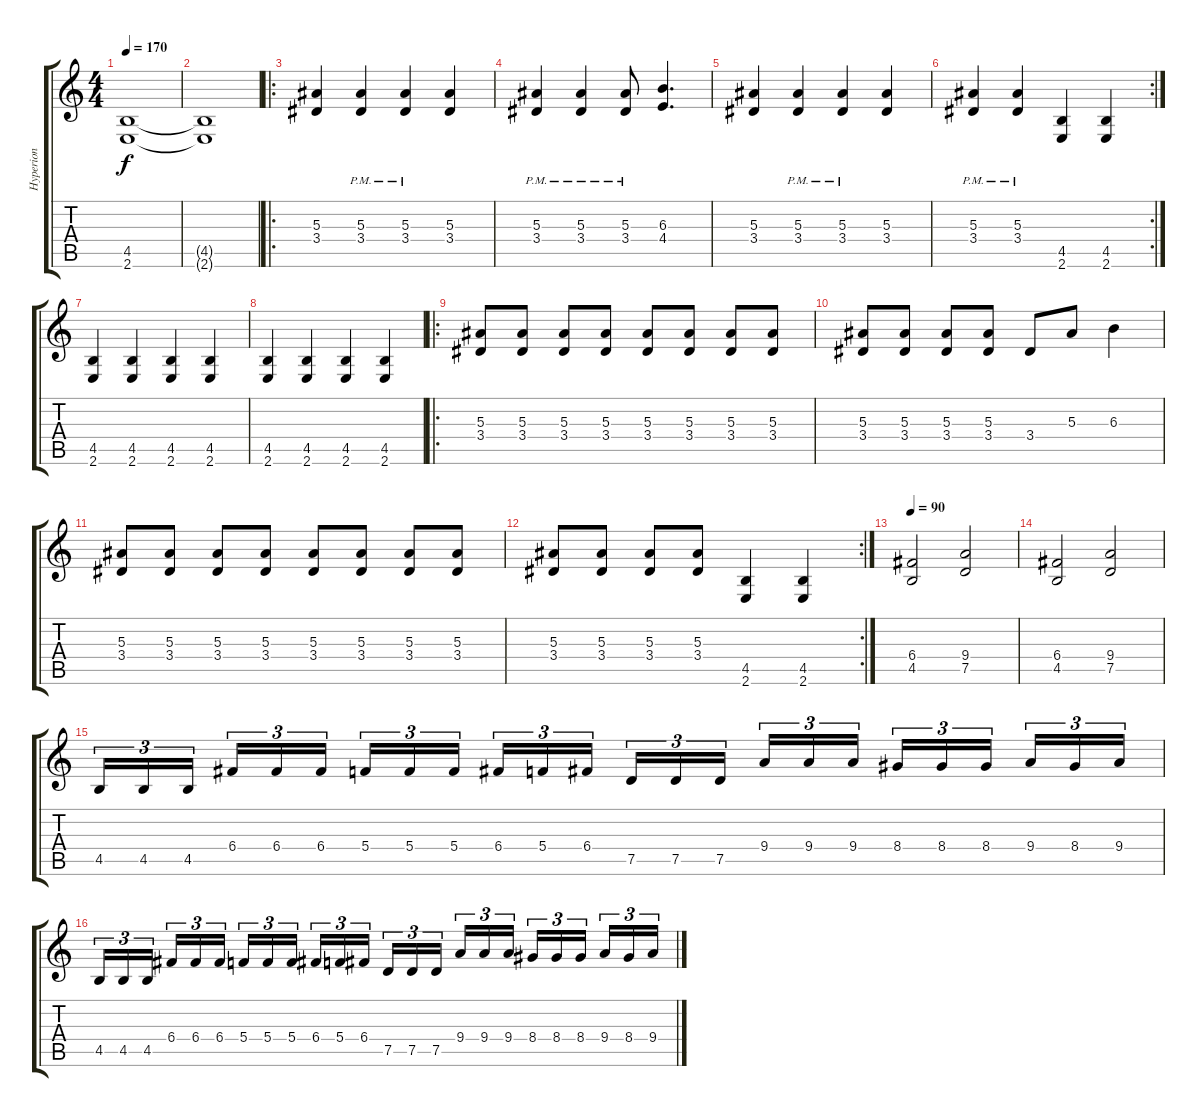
\track ("Hyperion" "Hyperion") {instrument distortionguitar}
\staff {score tabs}
\tuning (D4 A3 F3 C3 G2 D2) {hide}
\ts (4 4)
\tempo 170
\clef g2
\ks c
(4.5 2.6).1{dy f} |
(4.5{t} 2.6{t}).1 |
\ro
(5.3 3.4).4 (5.3{pm} 3.4{pm}).4 (5.3{pm} 3.4{pm}).4 (5.3 3.4).4 |
(5.3{pm} 3.4{pm}).4 (5.3{pm} 3.4{pm}).4 (5.3{pm} 3.4{pm}).8 (6.3 4.4).4{d} |
(5.3 3.4).4 (5.3{pm} 3.4{pm}).4 (5.3{pm} 3.4{pm}).4 (5.3 3.4).4 |
\rc 2
(5.3{pm} 3.4{pm}).4 (5.3{pm} 3.4{pm}).4 (4.5 2.6).4 (4.5 2.6).4 |
(4.5 2.6).4 (4.5 2.6).4 (4.5 2.6).4 (4.5 2.6).4 |
(4.5 2.6).4 (4.5 2.6).4 (4.5 2.6).4 (4.5 2.6).4 |
\ro
(5.3 3.4).8 (5.3 3.4).8 (5.3 3.4).8 (5.3 3.4).8 (5.3 3.4).8 (5.3 3.4).8 (5.3 3.4).8 (5.3 3.4).8 |
(5.3 3.4).8 (5.3 3.4).8 (5.3 3.4).8 (5.3 3.4).8 3.4.8 5.3.8 6.3.4 |
(5.3 3.4).8 (5.3 3.4).8 (5.3 3.4).8 (5.3 3.4).8 (5.3 3.4).8 (5.3 3.4).8 (5.3 3.4).8 (5.3 3.4).8 |
\rc 2
(5.3 3.4).8 (5.3 3.4).8 (5.3 3.4).8 (5.3 3.4).8 (4.5 2.6).4 (4.5 2.6).4 |
\tempo 90
(6.4 4.5).2 (9.4 7.5).2 |
(6.4 4.5).2 (9.4 7.5).2 |
4.5.16{tu (3 2)} 4.5.16{tu (3 2)} 4.5.16{tu (3 2) beam splitsecondary} 6.4.16{tu (3 2)} 6.4.16{tu (3 2)} 6.4.16{tu (3 2)} 5.4.16{tu (3 2)} 5.4.16{tu (3 2)} 5.4.16{tu (3 2) beam splitsecondary} 6.4.16{tu (3 2)} 5.4.16{tu (3 2)} 6.4.16{tu (3 2)} 7.5.16{tu (3 2)} 7.5.16{tu (3 2)} 7.5.16{tu (3 2) beam splitsecondary} 9.4.16{tu (3 2)} 9.4.16{tu (3 2)} 9.4.16{tu (3 2)} 8.4.16{tu (3 2)} 8.4.16{tu (3 2)} 8.4.16{tu (3 2) beam splitsecondary} 9.4.16{tu (3 2)} 8.4.16{tu (3 2)} 9.4.16{tu (3 2)} |
4.5.16{tu (3 2)} 4.5.16{tu (3 2)} 4.5.16{tu (3 2) beam splitsecondary} 6.4.16{tu (3 2)} 6.4.16{tu (3 2)} 6.4.16{tu (3 2)} 5.4.16{tu (3 2)} 5.4.16{tu (3 2)} 5.4.16{tu (3 2) beam splitsecondary} 6.4.16{tu (3 2)} 5.4.16{tu (3 2)} 6.4.16{tu (3 2)} 7.5.16{tu (3 2)} 7.5.16{tu (3 2)} 7.5.16{tu (3 2) beam splitsecondary} 9.4.16{tu (3 2)} 9.4.16{tu (3 2)} 9.4.16{tu (3 2)} 8.4.16{tu (3 2)} 8.4.16{tu (3 2)} 8.4.16{tu (3 2) beam splitsecondary} 9.4.16{tu (3 2)} 8.4.16{tu (3 2)} 9.4.16{tu (3 2)}
